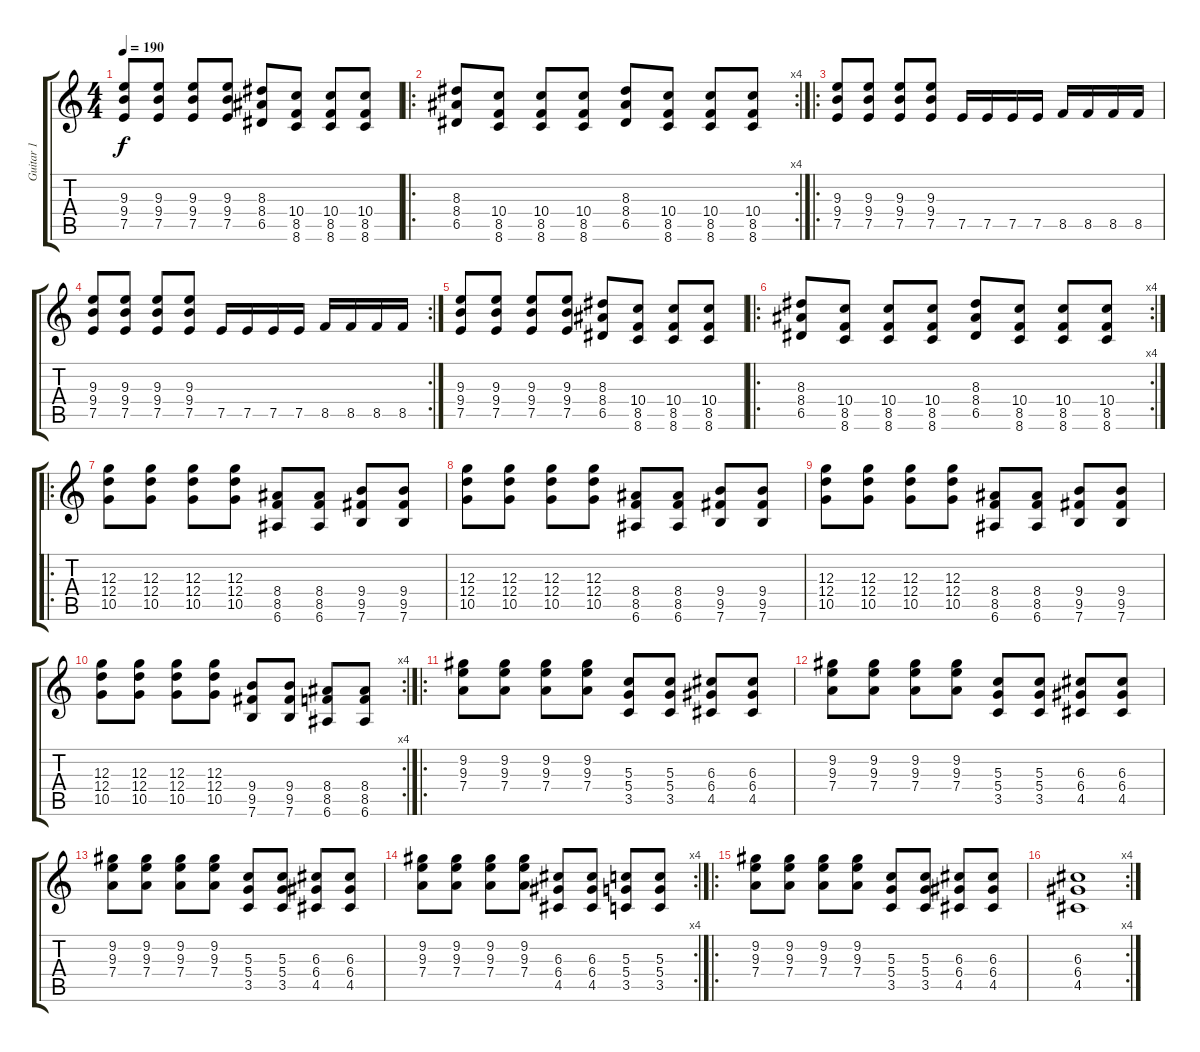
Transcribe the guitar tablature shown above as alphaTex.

\track ("Guitar 1" "Guitar 1") {instrument distortionguitar}
\staff {score tabs}
\tuning (E4 B3 G3 D3 A2 E2) {hide}
\ts (4 4)
\tempo 190
\clef g2
\ks c
(9.3 9.4 7.5).8{dy f instrument distortionguitar} (9.3 9.4 7.5).8 (9.3 9.4 7.5).8 (9.3 9.4 7.5).8 (8.3 8.4 6.5).8 (10.4 8.5 8.6).8 (10.4 8.5 8.6).8 (10.4 8.5 8.6).8 |
\ro
\rc 4
(8.3 8.4 6.5).8 (10.4 8.5 8.6).8 (10.4 8.5 8.6).8 (10.4 8.5 8.6).8 (8.3 8.4 6.5).8 (10.4 8.5 8.6).8 (10.4 8.5 8.6).8 (10.4 8.5 8.6).8 |
\ro
(9.3 9.4 7.5).8 (9.3 9.4 7.5).8 (9.3 9.4 7.5).8 (9.3 9.4 7.5).8 7.5.16 7.5.16 7.5.16 7.5.16 8.5.16 8.5.16 8.5.16 8.5.16 |
\rc 2
(9.3 9.4 7.5).8 (9.3 9.4 7.5).8 (9.3 9.4 7.5).8 (9.3 9.4 7.5).8 7.5.16 7.5.16 7.5.16 7.5.16 8.5.16 8.5.16 8.5.16 8.5.16 |
(9.3 9.4 7.5).8 (9.3 9.4 7.5).8 (9.3 9.4 7.5).8 (9.3 9.4 7.5).8 (8.3 8.4 6.5).8 (10.4 8.5 8.6).8 (10.4 8.5 8.6).8 (10.4 8.5 8.6).8 |
\ro
\rc 4
(8.3 8.4 6.5).8 (10.4 8.5 8.6).8 (10.4 8.5 8.6).8 (10.4 8.5 8.6).8 (8.3 8.4 6.5).8 (10.4 8.5 8.6).8 (10.4 8.5 8.6).8 (10.4 8.5 8.6).8 |
\ro
(12.3 12.4 10.5).8 (12.3 12.4 10.5).8 (12.3 12.4 10.5).8 (12.3 12.4 10.5).8 (8.4 8.5 6.6).8 (8.4 8.5 6.6).8 (9.4 9.5 7.6).8 (9.4 9.5 7.6).8 |
(12.3 12.4 10.5).8 (12.3 12.4 10.5).8 (12.3 12.4 10.5).8 (12.3 12.4 10.5).8 (8.4 8.5 6.6).8 (8.4 8.5 6.6).8 (9.4 9.5 7.6).8 (9.4 9.5 7.6).8 |
(12.3 12.4 10.5).8 (12.3 12.4 10.5).8 (12.3 12.4 10.5).8 (12.3 12.4 10.5).8 (8.4 8.5 6.6).8 (8.4 8.5 6.6).8 (9.4 9.5 7.6).8 (9.4 9.5 7.6).8 |
\rc 4
(12.3 12.4 10.5).8 (12.3 12.4 10.5).8 (12.3 12.4 10.5).8 (12.3 12.4 10.5).8 (9.4 9.5 7.6).8 (9.4 9.5 7.6).8 (8.4 8.5 6.6).8 (8.4 8.5 6.6).8 |
\ro
(9.2 9.3 7.4).8 (9.2 9.3 7.4).8 (9.2 9.3 7.4).8 (9.2 9.3 7.4).8 (5.3 5.4 3.5).8 (5.3 5.4 3.5).8 (6.3 6.4 4.5).8 (6.3 6.4 4.5).8 |
(9.2 9.3 7.4).8 (9.2 9.3 7.4).8 (9.2 9.3 7.4).8 (9.2 9.3 7.4).8 (5.3 5.4 3.5).8 (5.3 5.4 3.5).8 (6.3 6.4 4.5).8 (6.3 6.4 4.5).8 |
(9.2 9.3 7.4).8 (9.2 9.3 7.4).8 (9.2 9.3 7.4).8 (9.2 9.3 7.4).8 (5.3 5.4 3.5).8 (5.3 5.4 3.5).8 (6.3 6.4 4.5).8 (6.3 6.4 4.5).8 |
\rc 4
(9.2 9.3 7.4).8 (9.2 9.3 7.4).8 (9.2 9.3 7.4).8 (9.2 9.3 7.4).8 (6.3 6.4 4.5).8 (6.3 6.4 4.5).8 (5.3 5.4 3.5).8 (5.3 5.4 3.5).8 |
\ro
(9.2 9.3 7.4).8 (9.2 9.3 7.4).8 (9.2 9.3 7.4).8 (9.2 9.3 7.4).8 (5.3 5.4 3.5).8 (5.3 5.4 3.5).8 (6.3 6.4 4.5).8 (6.3 6.4 4.5).8 |
\rc 4
(6.3 6.4 4.5).1
